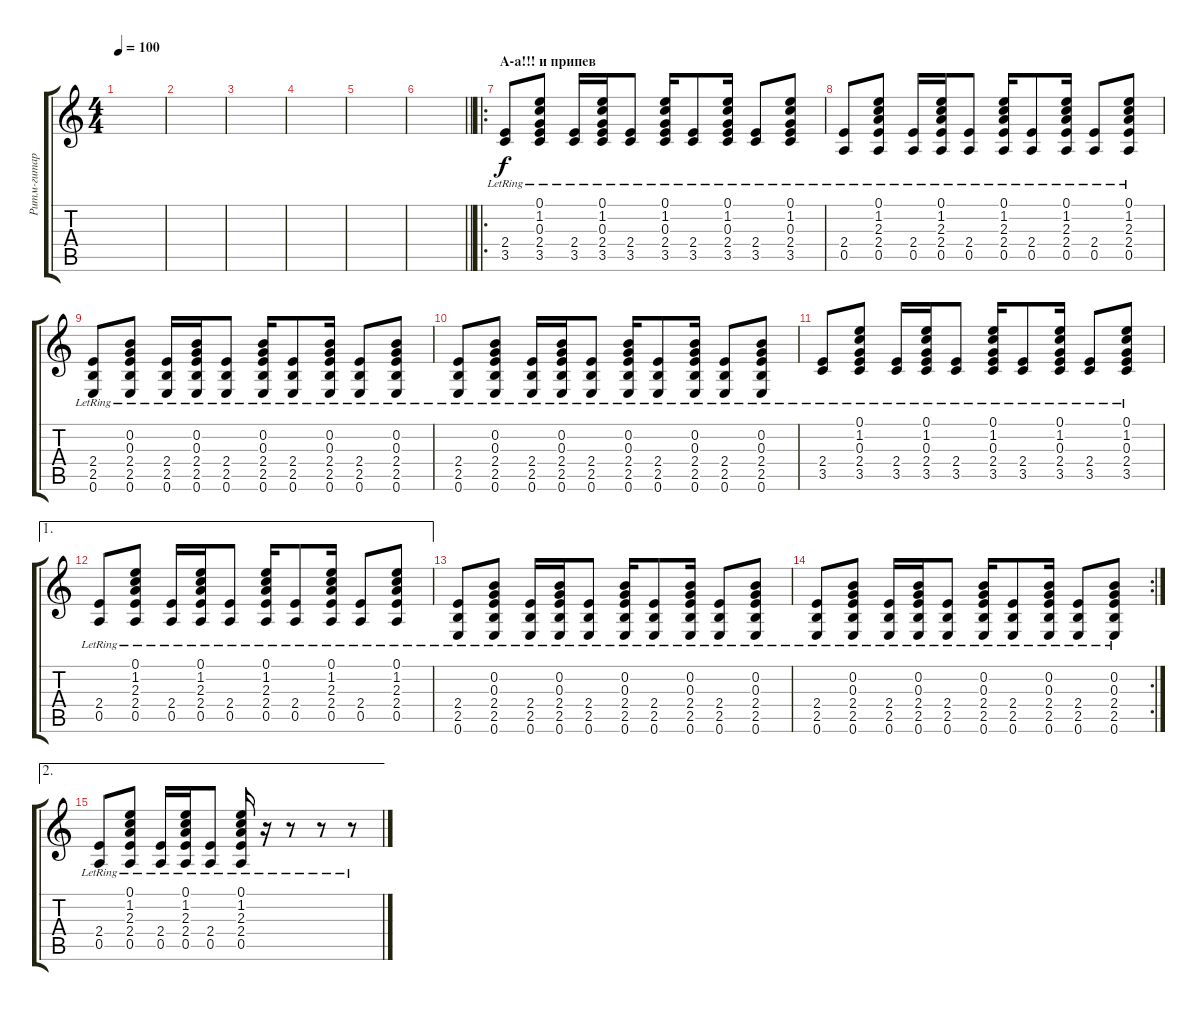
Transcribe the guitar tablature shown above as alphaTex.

\track ("Ритм-гитара" "Ритм-гитар") {instrument electricguitarclean}
\staff {score tabs}
\tuning (E4 B3 G3 D3 A2 E2) {hide}
\ts (4 4)
\tempo 100
\clef g2
\ks c
|
|
|
|
|
\barLineRight lightlight
|
\ro
\section ("" "А-а!!! и припев")
(2.4{lr} 3.5{lr}).8{volume 7} (0.1{lr} 1.2{lr} 0.3{lr} 2.4{lr} 3.5{lr}).8 (2.4{lr} 3.5{lr}).16 (0.1{lr} 1.2{lr} 0.3{lr} 2.4{lr} 3.5{lr}).16 (2.4{lr} 3.5{lr}).8 (0.1{lr} 1.2{lr} 0.3{lr} 2.4{lr} 3.5{lr}).16 (2.4{lr} 3.5{lr}).8 (0.1{lr} 1.2{lr} 0.3{lr} 2.4{lr} 3.5{lr}).16 (2.4{lr} 3.5{lr}).8 (0.1{lr} 1.2{lr} 0.3{lr} 2.4{lr} 3.5{lr}).8 |
(2.4{lr} 0.5{lr}).8 (0.1{lr} 1.2{lr} 2.3{lr} 2.4{lr} 0.5{lr}).8 (2.4{lr} 0.5{lr}).16 (0.1{lr} 1.2{lr} 2.3{lr} 2.4{lr} 0.5{lr}).16 (2.4{lr} 0.5{lr}).8 (0.1{lr} 1.2{lr} 2.3{lr} 2.4{lr} 0.5{lr}).16 (2.4{lr} 0.5{lr}).8 (0.1{lr} 1.2{lr} 2.3{lr} 2.4{lr} 0.5{lr}).16 (2.4{lr} 0.5{lr}).8 (0.1{lr} 1.2{lr} 2.3{lr} 2.4{lr} 0.5{lr}).8 |
(2.4{lr} 2.5{lr} 0.6).8 (0.2 0.3{lr} 2.4{lr} 2.5 0.6).8 (2.4{lr} 2.5{lr} 0.6).16 (0.2{lr} 0.3{lr} 2.4{lr} 2.5{lr} 0.6).16 (2.4{lr} 2.5{lr} 0.6).8 (0.2{lr} 0.3{lr} 2.4{lr} 2.5{lr} 0.6).16 (2.4{lr} 2.5{lr} 0.6).8 (0.2{lr} 0.3{lr} 2.4{lr} 2.5{lr} 0.6).16 (2.4{lr} 2.5{lr} 0.6).8 (0.2{lr} 0.3{lr} 2.4{lr} 2.5{lr} 0.6).8 |
(2.4{lr} 2.5{lr} 0.6).8 (0.2 0.3{lr} 2.4{lr} 2.5 0.6).8 (2.4{lr} 2.5{lr} 0.6).16 (0.2{lr} 0.3{lr} 2.4{lr} 2.5{lr} 0.6).16 (2.4{lr} 2.5{lr} 0.6).8 (0.2{lr} 0.3{lr} 2.4{lr} 2.5{lr} 0.6).16 (2.4{lr} 2.5{lr} 0.6).8 (0.2{lr} 0.3{lr} 2.4{lr} 2.5{lr} 0.6).16 (2.4{lr} 2.5{lr} 0.6).8 (0.2{lr} 0.3{lr} 2.4{lr} 2.5{lr} 0.6).8 |
(2.4{lr} 3.5{lr}).8 (0.1{lr} 1.2{lr} 0.3{lr} 2.4{lr} 3.5{lr}).8 (2.4{lr} 3.5{lr}).16 (0.1{lr} 1.2{lr} 0.3{lr} 2.4{lr} 3.5{lr}).16 (2.4{lr} 3.5{lr}).8 (0.1{lr} 1.2{lr} 0.3{lr} 2.4{lr} 3.5{lr}).16 (2.4{lr} 3.5{lr}).8 (0.1{lr} 1.2{lr} 0.3{lr} 2.4{lr} 3.5{lr}).16 (2.4{lr} 3.5{lr}).8 (0.1{lr} 1.2{lr} 0.3{lr} 2.4{lr} 3.5{lr}).8 |
\ae 1
(2.4{lr} 0.5{lr}).8 (0.1{lr} 1.2{lr} 2.3{lr} 2.4{lr} 0.5{lr}).8 (2.4{lr} 0.5{lr}).16 (0.1{lr} 1.2{lr} 2.3{lr} 2.4{lr} 0.5{lr}).16 (2.4{lr} 0.5{lr}).8 (0.1{lr} 1.2{lr} 2.3{lr} 2.4{lr} 0.5{lr}).16 (2.4{lr} 0.5{lr}).8 (0.1{lr} 1.2{lr} 2.3{lr} 2.4{lr} 0.5{lr}).16 (2.4{lr} 0.5{lr}).8 (0.1{lr} 1.2{lr} 2.3{lr} 2.4{lr} 0.5{lr}).8 |
(2.4{lr} 2.5{lr} 0.6).8 (0.2 0.3{lr} 2.4{lr} 2.5 0.6).8 (2.4{lr} 2.5{lr} 0.6).16 (0.2{lr} 0.3{lr} 2.4{lr} 2.5{lr} 0.6).16 (2.4{lr} 2.5{lr} 0.6).8 (0.2{lr} 0.3{lr} 2.4{lr} 2.5{lr} 0.6).16 (2.4{lr} 2.5{lr} 0.6).8 (0.2{lr} 0.3{lr} 2.4{lr} 2.5{lr} 0.6).16 (2.4{lr} 2.5{lr} 0.6).8 (0.2{lr} 0.3{lr} 2.4{lr} 2.5{lr} 0.6).8 |
\rc 2
(2.4{lr} 2.5{lr} 0.6).8 (0.2 0.3{lr} 2.4{lr} 2.5 0.6).8 (2.4{lr} 2.5{lr} 0.6).16 (0.2{lr} 0.3{lr} 2.4{lr} 2.5{lr} 0.6).16 (2.4{lr} 2.5{lr} 0.6).8 (0.2{lr} 0.3{lr} 2.4{lr} 2.5{lr} 0.6).16 (2.4{lr} 2.5{lr} 0.6).8 (0.2{lr} 0.3{lr} 2.4{lr} 2.5{lr} 0.6).16 (2.4{lr} 2.5{lr} 0.6).8 (0.2{lr} 0.3{lr} 2.4{lr} 2.5{lr} 0.6).8 |
\ae 2
(2.4{lr} 0.5{lr}).8 (0.1{lr} 1.2{lr} 2.3{lr} 2.4{lr} 0.5{lr}).8 (2.4{lr} 0.5{lr}).16 (0.1{lr} 1.2{lr} 2.3{lr} 2.4{lr} 0.5{lr}).16 (2.4{lr} 0.5{lr}).8 (0.1{lr} 1.2{lr} 2.3{lr} 2.4{lr} 0.5{lr}).16 r.16 r.8 r.8 r.8
